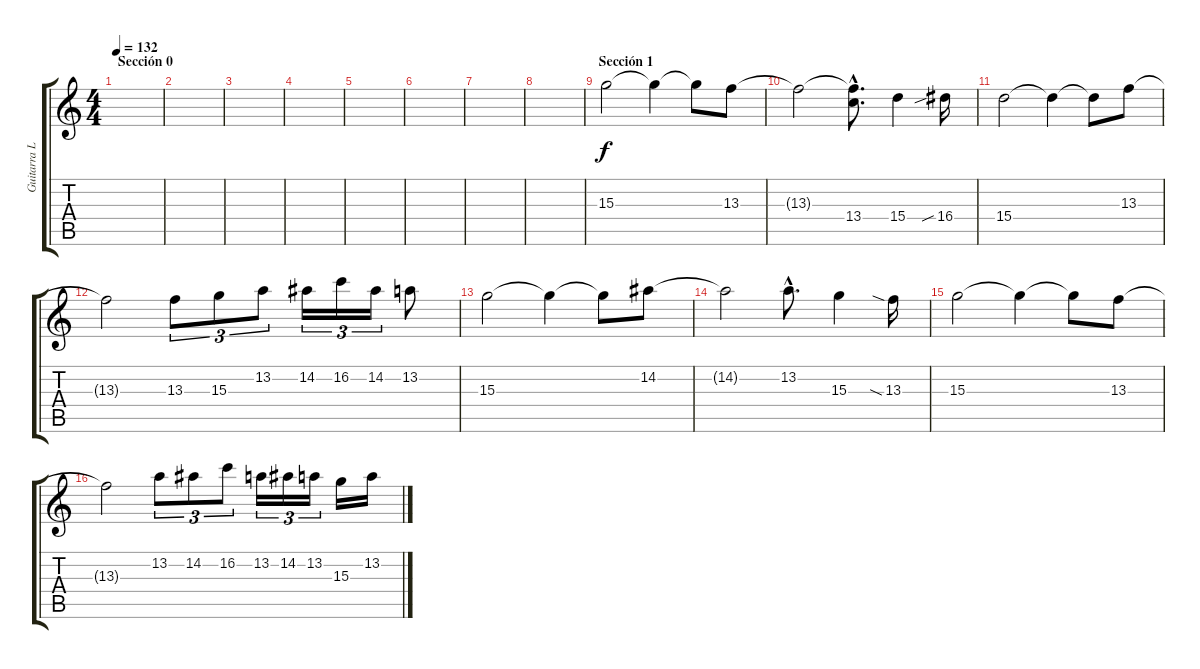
\track ("Guitarra Líder" "Guitarra L") {instrument distortionguitar}
\staff {score tabs}
\tuning (Db4 Ab3 E3 B2 Gb2 Db2) {hide}
\ts (4 4)
\section ("" "Sección 0")
\tempo 132
\clef g2
\ks c
|
|
|
|
|
|
|
|
\section ("" "Sección 1")
15.3.2{volume 15} 15.3{t}.4 15.3{t}.8 13.3.8 |
13.3{t}.2 (13.3{hac t} 13.4{hac}).8{d} 15.4.4 16.4{sib}.16 |
15.4.2 15.4{t}.4 15.4{t}.8 13.3.8 |
13.3{t}.2 13.3.8{tu (3 2)} 15.3.8{tu (3 2)} 13.2.8{tu (3 2)} 14.2.16{tu (3 2)} 16.2.16{tu (3 2)} 14.2.16{tu (3 2)} 13.2.8 |
15.3.2 15.3{t}.4 15.3{t}.8 14.2.8 |
14.2{t}.2 13.2{hac}.8{d} 15.3.4 13.3{sia}.16 |
15.3.2 15.3{t}.4 15.3{t}.8 13.3.8 |
13.3{t}.2 13.2.8{tu (3 2)} 14.2.8{tu (3 2)} 16.2.8{tu (3 2)} 13.2.16{tu (3 2)} 14.2.16{tu (3 2)} 13.2.16{tu (3 2)} 15.3.16 13.2.16
